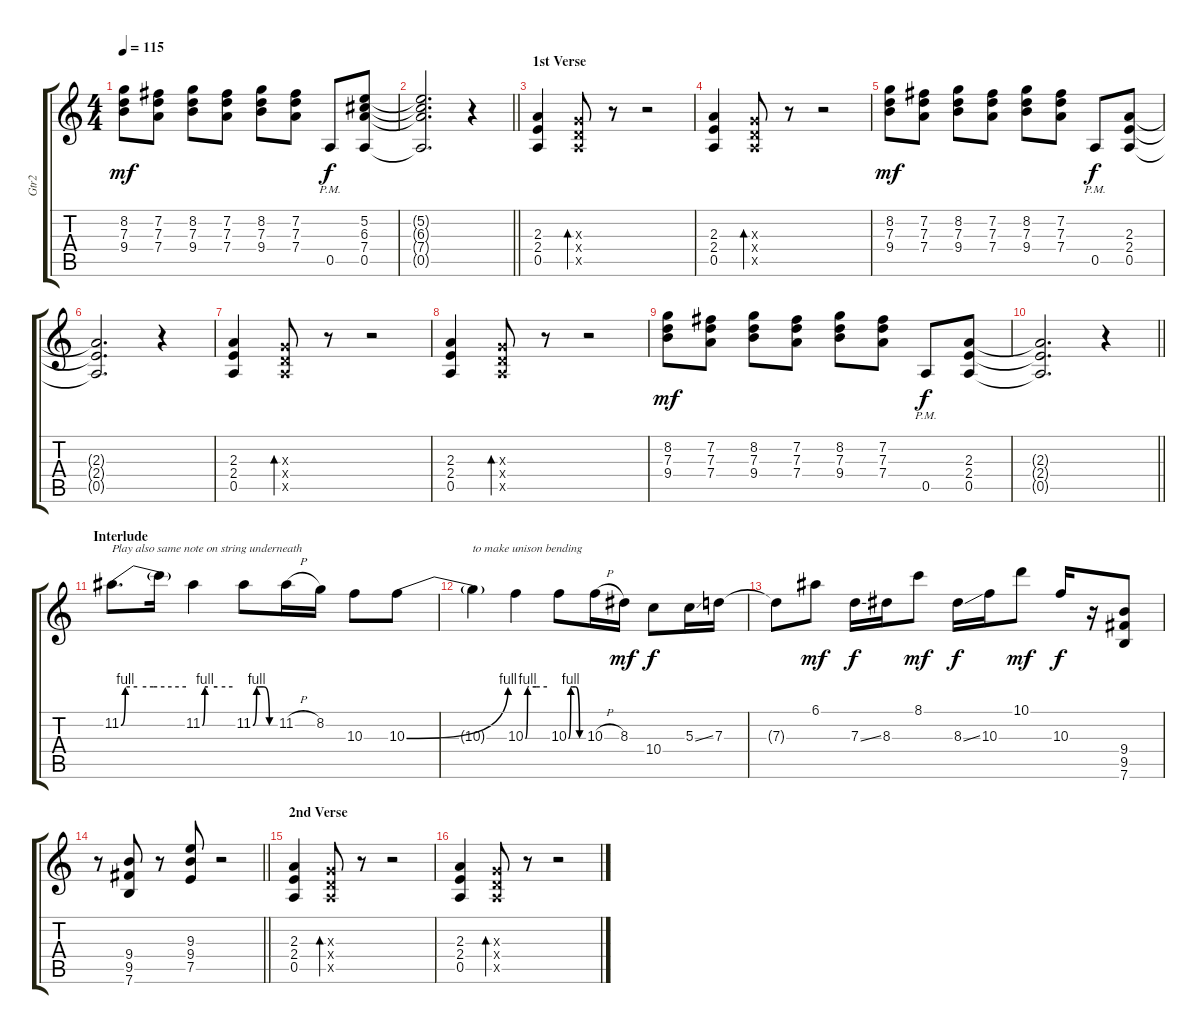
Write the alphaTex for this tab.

\track ("Gtr2" "Gtr2") {instrument distortionguitar}
\staff {score tabs}
\tuning (E4 B3 G3 D3 A2 E2) {hide}
\ts (4 4)
\tempo 115
\clef g2
\ks c
(8.2 7.3 9.4).8{dy mf} (7.2 7.3 7.4).8 (8.2 7.3 9.4).8 (7.2 7.3 7.4).8 (8.2 7.3 9.4).8 (7.2 7.3 7.4).8 0.5{pm}.8{dy f} (5.2 6.3 7.4 0.5).8 |
\barLineRight lightlight
(5.2{t} 6.3{t} 7.4{t} 0.5{t}).2{d} r.4 |
\section ("" "1st Verse")
(2.3 2.4 0.5).4 (0.3{x} 0.4{x} 0.5{x}).8{bd 240} r.8 r.2 |
(2.3 2.4 0.5).4 (0.3{x} 0.4{x} 0.5{x}).8{bd 240} r.8 r.2 |
(8.2 7.3 9.4).8{dy mf} (7.2 7.3 7.4).8 (8.2 7.3 9.4).8 (7.2 7.3 7.4).8 (8.2 7.3 9.4).8 (7.2 7.3 7.4).8 0.5{pm}.8{dy f} (2.3 2.4 0.5).8 |
(2.3{t} 2.4{t} 0.5{t}).2{d} r.4 |
(2.3 2.4 0.5).4 (0.3{x} 0.4{x} 0.5{x}).8{bd 240} r.8 r.2 |
(2.3 2.4 0.5).4 (0.3{x} 0.4{x} 0.5{x}).8{bd 240} r.8 r.2 |
(8.2 7.3 9.4).8{dy mf} (7.2 7.3 7.4).8 (8.2 7.3 9.4).8 (7.2 7.3 7.4).8 (8.2 7.3 9.4).8 (7.2 7.3 7.4).8 0.5{pm}.8{dy f} (2.3 2.4 0.5).8 |
\barLineRight lightlight
(2.3{t} 2.4{t} 0.5{t}).2{d} r.4 |
\section ("" "Interlude")
11.2{be (custom 0 0 4 4 15 4 30 4 60 4)}.8{d txt "Play also same note on string underneath"} 11.2{t}.16 11.2{be (custom 0 0 5 4 11 4 30 4 60 4)}.4 11.2{be (custom 0 0 10 4 15 4 30 4 45 0 60 0)}.8 11.2{h}.16 8.2.16 10.3.8 10.3{be (bend 0 0 60 4)}.8 |
10.3{t}.4{txt "to make unison bending"} 10.3{be (custom 0 0 6 4 10 4 30 4 60 4)}.4 10.3{be (custom 0 0 9 4 15 4 30 4 45 0 60 0)}.8 10.3{h}.16 8.3.16{dy mf} 10.4.8{dy f} 5.3{ss}.16 7.3.16 |
7.3{t}.8 6.1.8{dy mf} 7.3{ss}.16{dy f} 8.3.16 8.1.8{dy mf} 8.3{ss}.16{dy f} 10.3.16 10.1.8{dy mf} 10.3.16{dy f} r.16 (9.4 9.5 7.6).8 |
\barLineRight lightlight
r.8 (9.4 9.5 7.6).8 r.8 (9.3 9.4 7.5).8 r.2 |
\section ("" "2nd Verse")
(2.3 2.4 0.5).4 (0.3{x} 0.4{x} 0.5{x}).8{bd 240} r.8 r.2 |
(2.3 2.4 0.5).4 (0.3{x} 0.4{x} 0.5{x}).8{bd 240} r.8 r.2
